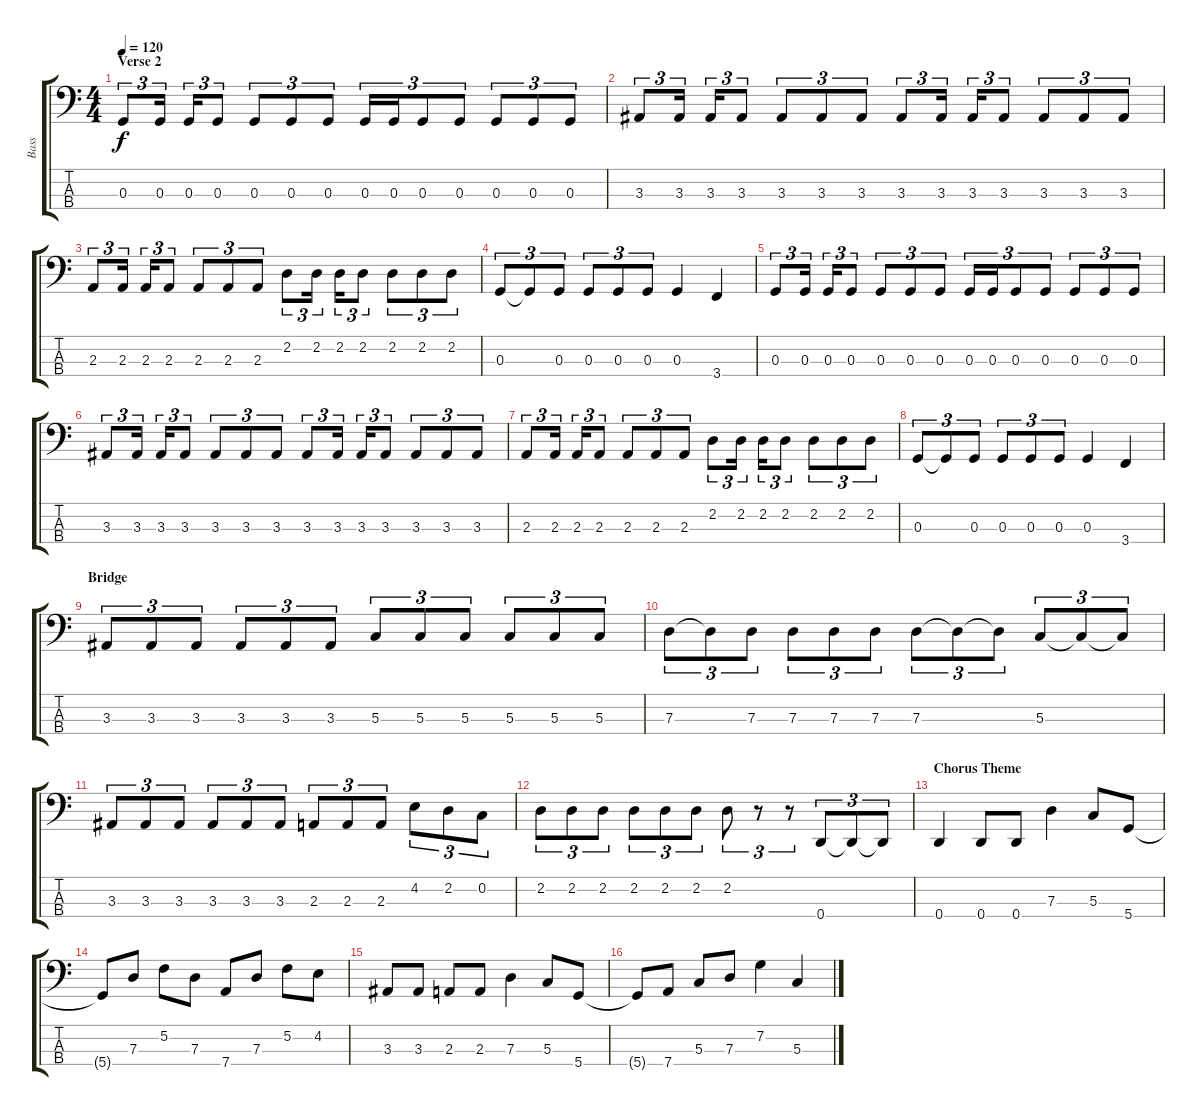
\track ("Bass" "Bass") {instrument slapbass2}
\staff {score tabs}
\tuning (F2 C2 G1 D1) {hide}
\ts (4 4)
\section ("" "Verse 2")
\tempo 120
\clef f4
\ks c
0.3.8{tu (3 2) dy f} 0.3.16{tu (3 2)} 0.3.16{tu (3 2)} 0.3.8{tu (3 2)} 0.3.8{tu (3 2)} 0.3.8{tu (3 2)} 0.3.8{tu (3 2)} 0.3.16{tu (3 2)} 0.3.16{tu (3 2)} 0.3.8{tu (3 2)} 0.3.8{tu (3 2)} 0.3.8{tu (3 2)} 0.3.8{tu (3 2)} 0.3.8{tu (3 2)} |
3.3.8{tu (3 2)} 3.3.16{tu (3 2)} 3.3.16{tu (3 2)} 3.3.8{tu (3 2)} 3.3.8{tu (3 2)} 3.3.8{tu (3 2)} 3.3.8{tu (3 2)} 3.3.8{tu (3 2)} 3.3.16{tu (3 2)} 3.3.16{tu (3 2)} 3.3.8{tu (3 2)} 3.3.8{tu (3 2)} 3.3.8{tu (3 2)} 3.3.8{tu (3 2)} |
2.3.8{tu (3 2)} 2.3.16{tu (3 2)} 2.3.16{tu (3 2)} 2.3.8{tu (3 2)} 2.3.8{tu (3 2)} 2.3.8{tu (3 2)} 2.3.8{tu (3 2)} 2.2.8{tu (3 2)} 2.2.16{tu (3 2)} 2.2.16{tu (3 2)} 2.2.8{tu (3 2)} 2.2.8{tu (3 2)} 2.2.8{tu (3 2)} 2.2.8{tu (3 2)} |
0.3.8{tu (3 2)} 0.3{t}.8{tu (3 2)} 0.3.8{tu (3 2)} 0.3.8{tu (3 2)} 0.3.8{tu (3 2)} 0.3.8{tu (3 2)} 0.3.4 3.4.4 |
0.3.8{tu (3 2)} 0.3.16{tu (3 2)} 0.3.16{tu (3 2)} 0.3.8{tu (3 2)} 0.3.8{tu (3 2)} 0.3.8{tu (3 2)} 0.3.8{tu (3 2)} 0.3.16{tu (3 2)} 0.3.16{tu (3 2)} 0.3.8{tu (3 2)} 0.3.8{tu (3 2)} 0.3.8{tu (3 2)} 0.3.8{tu (3 2)} 0.3.8{tu (3 2)} |
3.3.8{tu (3 2)} 3.3.16{tu (3 2)} 3.3.16{tu (3 2)} 3.3.8{tu (3 2)} 3.3.8{tu (3 2)} 3.3.8{tu (3 2)} 3.3.8{tu (3 2)} 3.3.8{tu (3 2)} 3.3.16{tu (3 2)} 3.3.16{tu (3 2)} 3.3.8{tu (3 2)} 3.3.8{tu (3 2)} 3.3.8{tu (3 2)} 3.3.8{tu (3 2)} |
2.3.8{tu (3 2)} 2.3.16{tu (3 2)} 2.3.16{tu (3 2)} 2.3.8{tu (3 2)} 2.3.8{tu (3 2)} 2.3.8{tu (3 2)} 2.3.8{tu (3 2)} 2.2.8{tu (3 2)} 2.2.16{tu (3 2)} 2.2.16{tu (3 2)} 2.2.8{tu (3 2)} 2.2.8{tu (3 2)} 2.2.8{tu (3 2)} 2.2.8{tu (3 2)} |
0.3.8{tu (3 2)} 0.3{t}.8{tu (3 2)} 0.3.8{tu (3 2)} 0.3.8{tu (3 2)} 0.3.8{tu (3 2)} 0.3.8{tu (3 2)} 0.3.4 3.4.4 |
\section ("" "Bridge")
3.3.8{tu (3 2)} 3.3.8{tu (3 2)} 3.3.8{tu (3 2)} 3.3.8{tu (3 2)} 3.3.8{tu (3 2)} 3.3.8{tu (3 2)} 5.3.8{tu (3 2)} 5.3.8{tu (3 2)} 5.3.8{tu (3 2)} 5.3.8{tu (3 2)} 5.3.8{tu (3 2)} 5.3.8{tu (3 2)} |
7.3.8{tu (3 2)} 7.3{t}.8{tu (3 2)} 7.3.8{tu (3 2)} 7.3.8{tu (3 2)} 7.3.8{tu (3 2)} 7.3.8{tu (3 2)} 7.3.8{tu (3 2)} 7.3{t}.8{tu (3 2)} 7.3{t}.8{tu (3 2)} 5.3.8{tu (3 2)} 5.3{t}.8{tu (3 2)} 5.3{t}.8{tu (3 2)} |
3.3.8{tu (3 2)} 3.3.8{tu (3 2)} 3.3.8{tu (3 2)} 3.3.8{tu (3 2)} 3.3.8{tu (3 2)} 3.3.8{tu (3 2)} 2.3.8{tu (3 2)} 2.3.8{tu (3 2)} 2.3.8{tu (3 2)} 4.2.8{tu (3 2)} 2.2.8{tu (3 2)} 0.2.8{tu (3 2)} |
2.2.8{tu (3 2)} 2.2.8{tu (3 2)} 2.2.8{tu (3 2)} 2.2.8{tu (3 2)} 2.2.8{tu (3 2)} 2.2.8{tu (3 2)} 2.2.8{tu (3 2)} r.8{tu (3 2)} r.8{tu (3 2)} 0.4.8{tu (3 2)} 0.4{t}.8{tu (3 2)} 0.4{t}.8{tu (3 2)} |
\section ("" "Chorus Theme")
0.4.4 0.4.8 0.4.8 7.3.4 5.3.8 5.4.8 |
5.4{t}.8 7.3.8 5.2.8 7.3.8 7.4.8 7.3.8 5.2.8 4.2.8 |
3.3.8 3.3.8 2.3.8 2.3.8 7.3.4 5.3.8 5.4.8 |
5.4{t}.8 7.4.8 5.3.8 7.3.8 7.2.4 5.3.4
